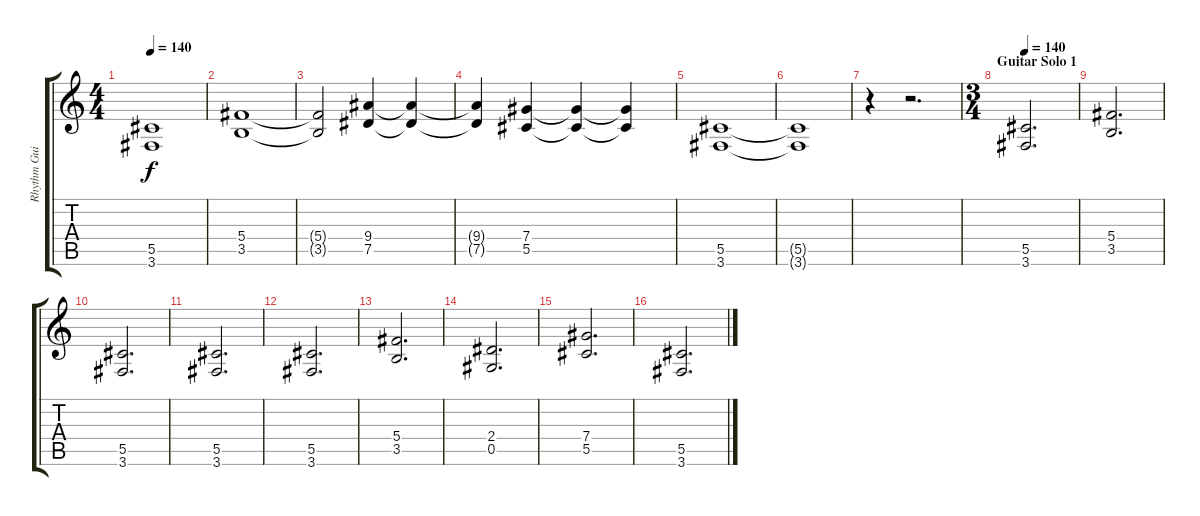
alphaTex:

\track ("Rhythm Guitar" "Rhythm Gui") {instrument distortionguitar}
\staff {score tabs}
\tuning (Eb4 Bb3 Gb3 Db3 Ab2 Eb2) {hide}
\ts (4 4)
\tempo 140
\clef g2
\ks c
(5.5{t} 3.6{t}).1{dy f} |
(5.4 3.5).1 |
(5.4{t} 3.5{t}).2 (9.4 7.5).4 (9.4{t} 7.5{t}).4 |
(9.4{t} 7.5{t}).4 (7.4 5.5).4 (7.4{t} 5.5{t}).4 (7.4{t} 5.5{t}).4 |
(5.5 3.6).1 |
(5.5{t} 3.6{t}).1 |
r.4 r.2{d} |
\ts (3 4)
\section ("" "Guitar Solo 1")
\tempo 140
(5.5 3.6).2{d} |
(5.4 3.5).2{d} |
(5.5 3.6).2{d} |
(5.5 3.6).2{d} |
(5.5 3.6).2{d} |
(5.4 3.5).2{d} |
(2.4 0.5).2{d} |
(7.4 5.5).2{d} |
(5.5 3.6).2{d}
